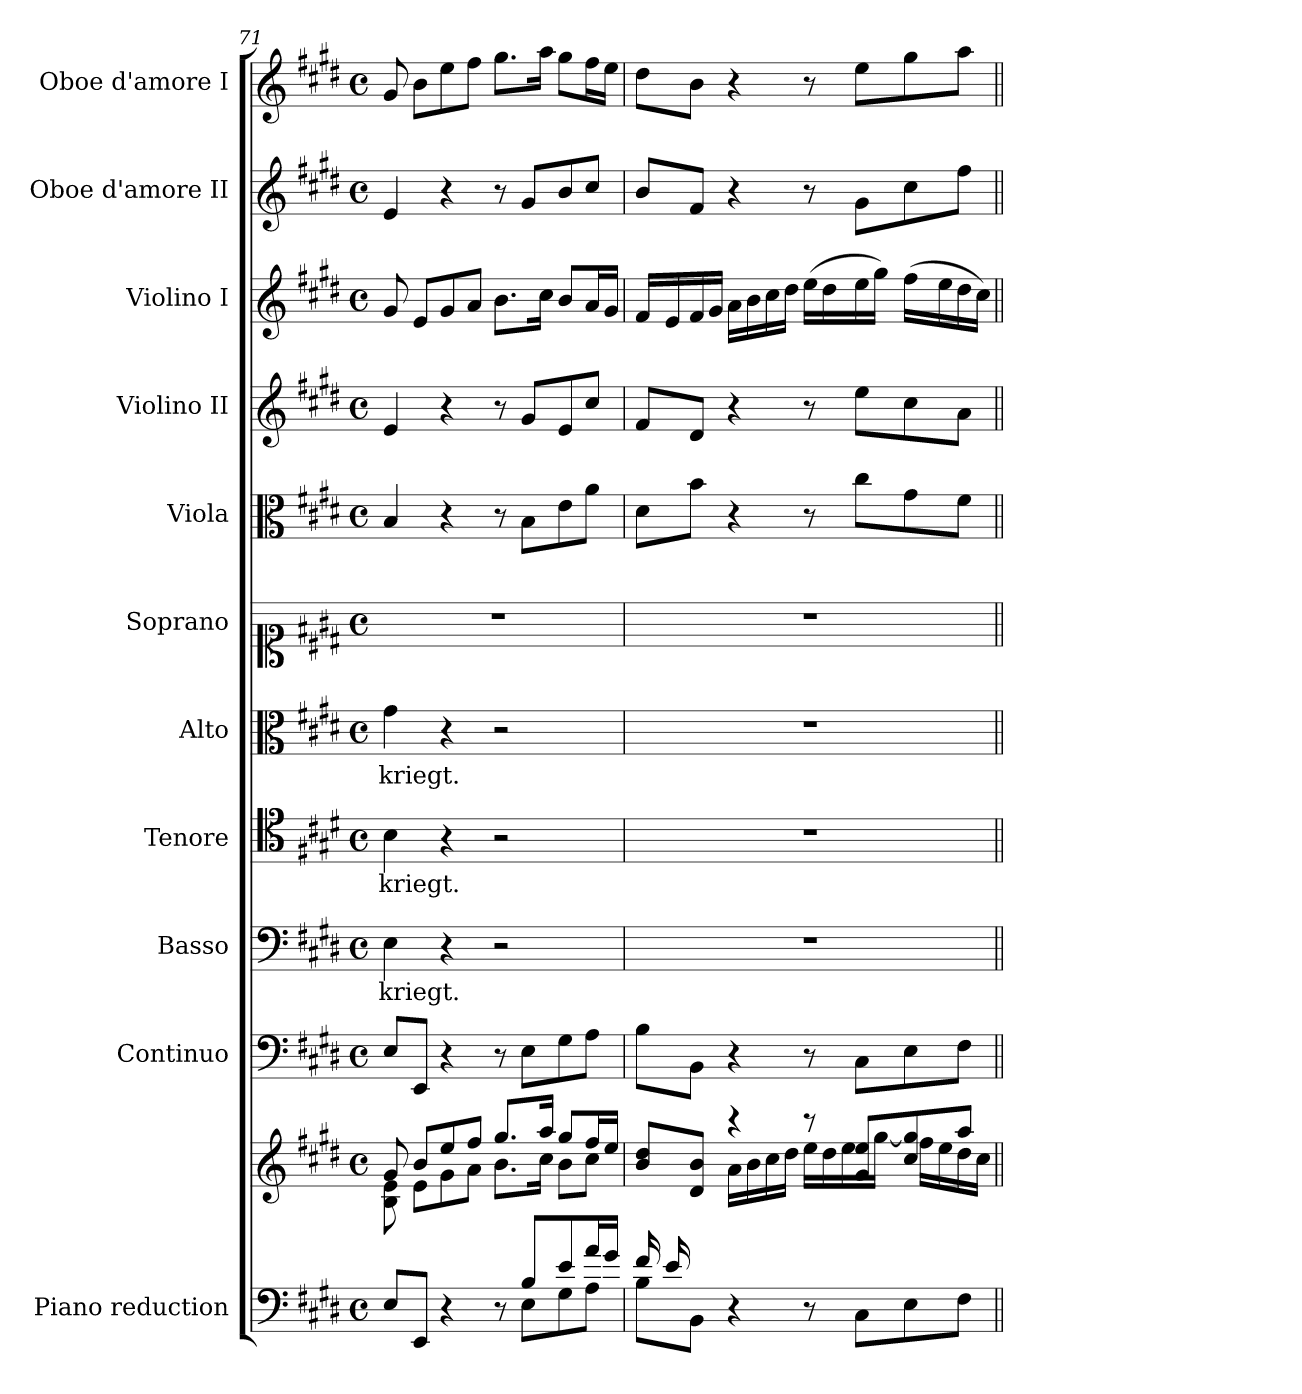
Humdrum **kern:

**kern	**kern	**kern	**kern	**text	**kern	**text	**kern	**text	**kern	**kern	**kern	**kern	**kern	**kern
*part11	*part11	*part10	*part9	*part9	*part8	*part8	*part7	*part7	*part6	*part5	*part4	*part3	*part2	*part1
*staff12	*staff11	*staff10	*staff9	*staff9	*staff8	*staff8	*staff7	*staff7	*staff6	*staff5	*staff4	*staff3	*staff2	*staff1
*I"Piano reduction	*	*I"Continuo	*I"Basso	*	*I"Tenore	*	*I"Alto	*	*I"Soprano	*I"Viola	*I"Violino II	*I"Violino I	*I"Oboe d'amore II	*I"Oboe d'amore I
*I'Pno	*	*	*	*	*	*	*	*	*	*I'Vla	*I'Vln	*I'Vln	*I'Ob	*I'Ob
*clefF4	*clefG2	*clefF4	*clefF4	*	*clefC4	*	*clefC3	*	*clefC1	*clefC3	*clefG2	*clefG2	*clefG2	*clefG2
*k[f#c#g#d#]	*k[f#c#g#d#]	*k[f#c#g#d#]	*k[f#c#g#d#]	*	*k[f#c#g#d#]	*	*k[f#c#g#d#]	*	*k[f#c#g#d#]	*k[f#c#g#d#]	*k[f#c#g#d#]	*k[f#c#g#d#]	*k[f#c#g#d#]	*k[f#c#g#d#]
*M4/4	*M4/4	*M4/4	*M4/4	*	*M4/4	*	*M4/4	*	*M4/4	*M4/4	*M4/4	*M4/4	*M4/4	*M4/4
*met(c)	*met(c)	*met(c)	*met(c)	*	*met(c)	*	*met(c)	*	*met(c)	*met(c)	*met(c)	*met(c)	*met(c)	*met(c)
=71	=71	=71	=71	=71	=71	=71	=71	=71	=71	=71	=71	=71	=71	=71
*^	*^	*	*	*	*	*	*	*	*	*	*	*	*	*
!	!	!	!	!	!	!LO:LY:b	!	!LO:LY:b	!	!LO:LY:b	!	!	!	!	!	!
8E/L	2ryy	8g#/	8B\ 8e\	8E/L	4E\	kriegt.	4B\	kriegt.	4g#\	kriegt.	1r	4B/	4e/	8g#/	4e/	8g#/
8EE/J	.	8b/L	8e\L	8EE/J	.	.	.	.	.	.	.	.	.	8e/L	.	8b\L
4r	.	8ee/	8g#\	4r	4r	.	4r	.	4r	.	.	4r	4r	8g#/	4r	8ee\
.	.	8ff#/J	8a\J	.	.	.	.	.	.	.	.	.	.	8a/J	.	8ff#\J
8r	8ryy	8.gg#/L	8.b\L	8r	2r	.	2r	.	2r	.	.	8r	8r	8.b\L	8r	8.gg#\L
8B/L	8E\L	.	.	8E\L	.	.	.	.	.	.	.	8B\L	8g#/L	.	8g#/L	.
.	.	16aa/Jk	16cc#\Jk	.	.	.	.	.	.	.	.	.	.	16cc#\Jk	.	16aa\Jk
8e/	8G#\	8gg#/L	8b\L	8G#\	.	.	.	.	.	.	.	8e\	8e/	8b/L	8b/	8gg#\L
16a/L	8A\J	16ff#/L	8cc#\J	8A\J	.	.	.	.	.	.	.	8a\J	8cc#/J	16a/L	8cc#/J	16ff#\L
16g#/JJ	.	16ee/JJ	.	.	.	.	.	.	.	.	.	.	.	16g#/JJ	.	16ee\JJ
!!LO:PB:g=z
=72	=72	=72	=72	=72	=72	=72	=72	=72	=72	=72	=72	=72	=72	=72	=72	=72
16f#/LL	8B\L	8b/ 8dd#/L	8ryy	8B\L	1r	.	1r	.	1r	.	1r	8d#\L	8f#/L	16f#/LL	8b/L	8dd#\L
16e/	.	.	.	.	.	.	.	.	.	.	.	.	.	16e/	.	.
2..ryy	8BB\J	8d#/ 8b/J	16f#\	8BB\J	.	.	.	.	.	.	.	8b\J	8d#/J	16f#/	8f#/J	8b\J
.	.	.	16g#\JJ	.	.	.	.	.	.	.	.	.	.	16g#/JJ	.	.
.	4r	4r	16a\LL	4r	.	.	.	.	.	.	.	4r	4r	16a\LL	4r	4r
.	.	.	16b\	.	.	.	.	.	.	.	.	.	.	16b\	.	.
.	.	.	16cc#\	.	.	.	.	.	.	.	.	.	.	16cc#\	.	.
.	.	.	16dd#\JJ	.	.	.	.	.	.	.	.	.	.	16dd#\JJ	.	.
.	8r	8r	16ee\LL	8r	.	.	.	.	.	.	.	8r	8r	(16ee\LL	8r	8r
.	.	.	16dd#\	.	.	.	.	.	.	.	.	.	.	16dd#\	.	.
.	8C#\L	8g#/ 8ee/L	16ee\	8C#\L	.	.	.	.	.	.	.	8cc#\L	8ee\L	16ee\	8g#\L	8ee\L
.	.	.	[>16gg#\JJ	.	.	.	.	.	.	.	.	.	.	16gg#\JJ)	.	.
.	8E\	8cc#/ 8gg#/]	16ff#\LL	8E\	.	.	.	.	.	.	.	8g#\	8cc#\	(16ff#\LL	8cc#\	8gg#\
.	.	.	16ee\	.	.	.	.	.	.	.	.	.	.	16ee\	.	.
.	8F#\J	8aa/J	16dd#\	8F#\J	.	.	.	.	.	.	.	8f#\J	8a\J	16dd#\	8ff#\J	8aa\J
.	.	.	16cc#\JJ	.	.	.	.	.	.	.	.	.	.	16cc#\JJ)	.	.
*v	*v	*	*	*	*	*	*	*	*	*	*	*	*	*	*	*
*	*v	*v	*	*	*	*	*	*	*	*	*	*	*	*	*
=||	=||	=||	=||	=||	=||	=||	=||	=||	=||	=||	=||	=||	=||	=||
*-	*-	*-	*-	*-	*-	*-	*-	*-	*-	*-	*-	*-	*-	*-
